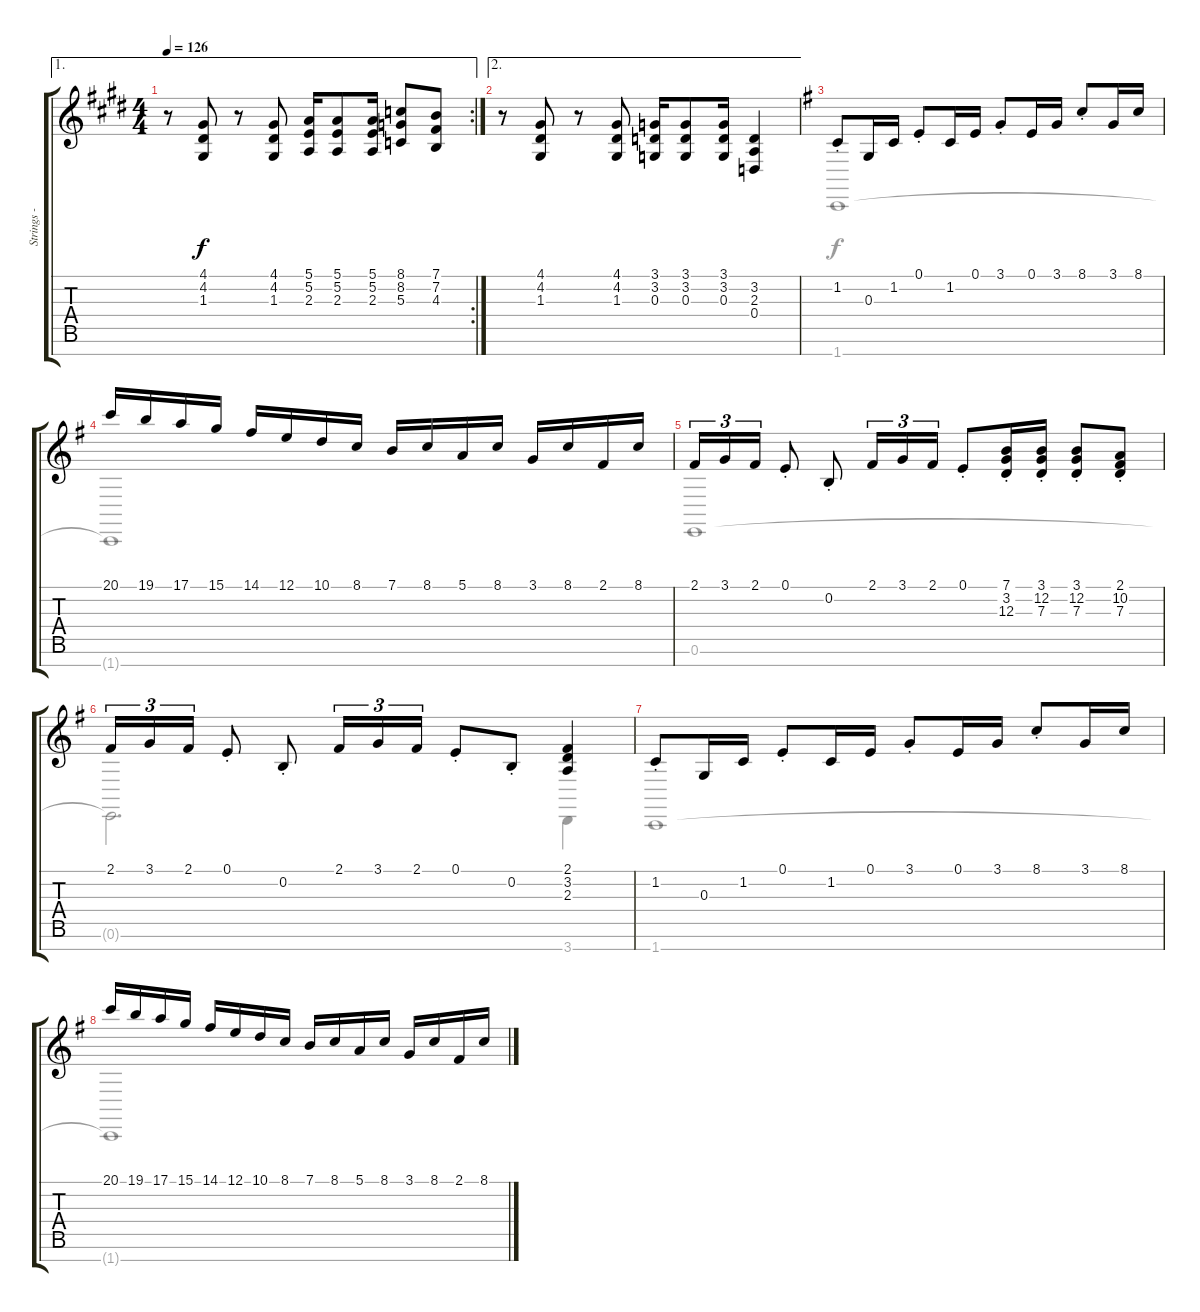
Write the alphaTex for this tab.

\track ("Strings - Tuomas" "Strings - ") {instrument stringensemble1}
\staff {score tabs}
\tuning (E4 B3 G3 D3 A2 E2 B1) {hide}
\voice
\ae 1
\rc 2
\ts (4 4)
\tempo 126
\clef g2
\ks c#minor
r.8{dy f} (4.1 4.2 1.3).8 r.8 (4.1 4.2 1.3).8 (5.1 5.2 2.3).16 (5.1 5.2 2.3).8 (5.1 5.2 2.3).16 (8.1 8.2 5.3).8 (7.1 7.2 4.3).8 |
\ae 2
r.8 (4.1 4.2 1.3).8 r.8 (4.1 4.2 1.3).8 (3.1 3.2 0.3).16 (3.1 3.2 0.3).8 (3.1 3.2 0.3).16 (3.2 2.3 0.4).4 |
\ks eminor
1.2{st}.8 0.3.16 1.2.16 0.1{st}.8 1.2.16 0.1.16 3.1{st}.8 0.1.16 3.1.16 8.1{st}.8 3.1.16 8.1.16 |
20.1.16 19.1.16 17.1.16 15.1.16 14.1.16 12.1.16 10.1.16 8.1.16 7.1.16 8.1.16 5.1.16 8.1.16 3.1.16 8.1.16 2.1.16 8.1.16 |
2.1.16{tu (3 2)} 3.1.16{tu (3 2)} 2.1.16{tu (3 2)} 0.1{st}.8 0.2{st}.8 2.1.16{tu (3 2)} 3.1.16{tu (3 2)} 2.1.16{tu (3 2)} 0.1{st}.8 (7.1{st} 3.2{st} 12.3{st}).16 (3.1{st} 12.2{st} 7.3{st}).16 (3.1{st} 12.2{st} 7.3{st}).8 (2.1{st} 10.2{st} 7.3{st}).8 |
2.1.16{tu (3 2)} 3.1.16{tu (3 2)} 2.1.16{tu (3 2)} 0.1{st}.8 0.2{st}.8 2.1.16{tu (3 2)} 3.1.16{tu (3 2)} 2.1.16{tu (3 2)} 0.1{st}.8 0.2{st}.8 (2.1 3.2 2.3).4 |
1.2{st}.8 0.3.16 1.2.16 0.1{st}.8 1.2.16 0.1.16 3.1{st}.8 0.1.16 3.1.16 8.1{st}.8 3.1.16 8.1.16 |
20.1.16 19.1.16 17.1.16 15.1.16 14.1.16 12.1.16 10.1.16 8.1.16 7.1.16 8.1.16 5.1.16 8.1.16 3.1.16 8.1.16 2.1.16 8.1.16
\voice
\clef g2
\ottava regular
\simile none
\ks c#minor
|
|
\ks eminor
1.7.1 |
1.7{t}.1 |
0.6.1 |
0.6{t}.2{d} 3.7.4 |
1.7.1 |
1.7{t}.1
